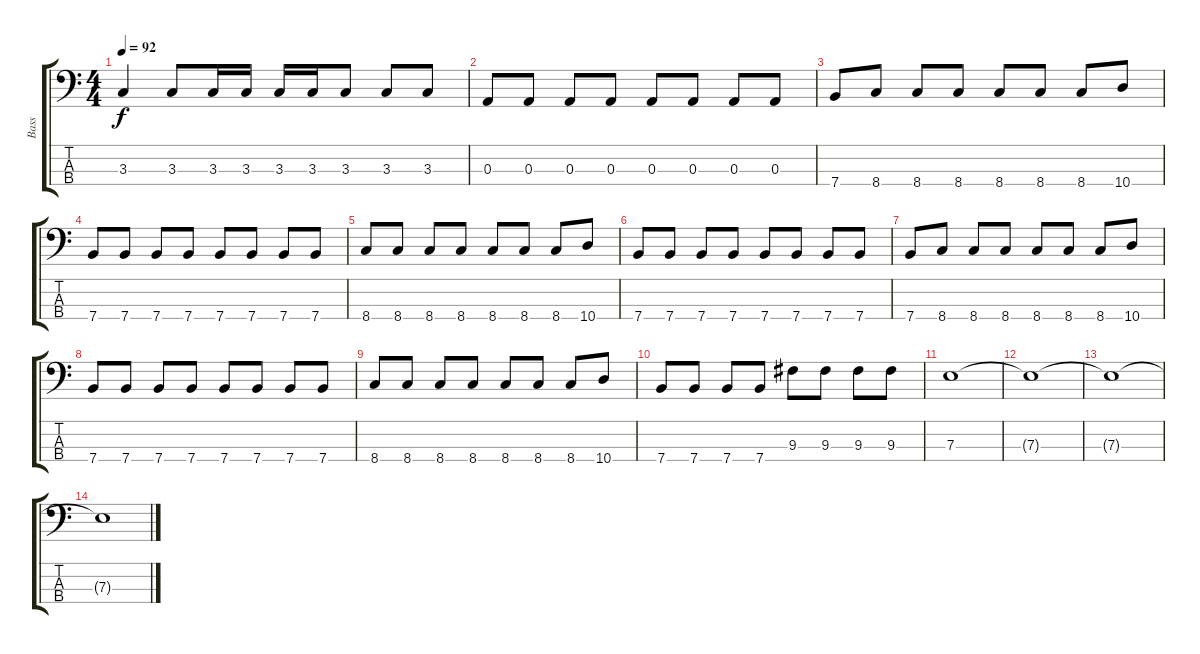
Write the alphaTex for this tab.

\track ("Bass" "Bass") {instrument electricbassfinger}
\staff {score tabs}
\tuning (G2 D2 A1 E1) {hide}
\ts (4 4)
\tempo 92
\clef f4
\ks c
3.3.4{dy f} 3.3.8 3.3.16 3.3.16 3.3.16 3.3.16 3.3.8 3.3.8 3.3.8 |
0.3.8 0.3.8 0.3.8 0.3.8 0.3.8 0.3.8 0.3.8 0.3.8 |
7.4.8 8.4.8 8.4.8 8.4.8 8.4.8 8.4.8 8.4.8 10.4.8 |
7.4.8 7.4.8 7.4.8 7.4.8 7.4.8 7.4.8 7.4.8 7.4.8 |
8.4.8 8.4.8 8.4.8 8.4.8 8.4.8 8.4.8 8.4.8 10.4.8 |
7.4.8 7.4.8 7.4.8 7.4.8 7.4.8 7.4.8 7.4.8 7.4.8 |
7.4.8 8.4.8 8.4.8 8.4.8 8.4.8 8.4.8 8.4.8 10.4.8 |
7.4.8 7.4.8 7.4.8 7.4.8 7.4.8 7.4.8 7.4.8 7.4.8 |
8.4.8 8.4.8 8.4.8 8.4.8 8.4.8 8.4.8 8.4.8 10.4.8 |
7.4.8 7.4.8 7.4.8 7.4.8 9.3.8 9.3.8 9.3.8 9.3.8 |
7.3.1 |
7.3{t}.1 |
7.3{t}.1 |
7.3{t}.1
